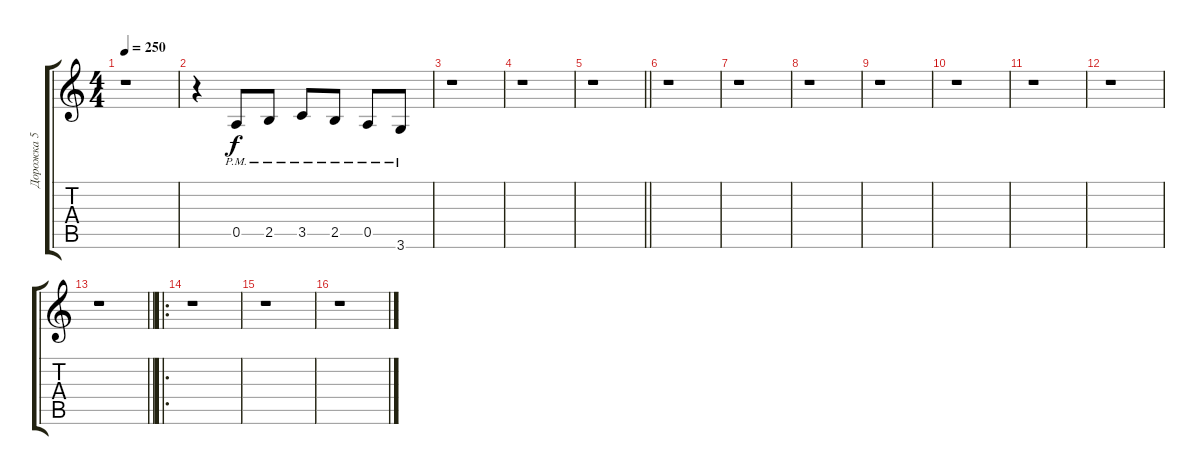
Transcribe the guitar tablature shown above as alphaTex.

\track ("Дорожка 5" "Дорожка 5") {instrument distortionguitar}
\staff {score tabs}
\tuning (E4 B3 G3 D3 A2 E2) {hide}
\ts (4 4)
\tempo 250
\clef g2
\ks c
r.1{dy f} |
r.4 0.5{pm}.8 2.5{pm}.8 3.5{pm}.8 2.5{pm}.8 0.5{pm}.8 3.6{pm}.8 |
r.1 |
r.1 |
\barLineRight lightlight
r.1 |
r.1 |
r.1 |
r.1 |
r.1 |
r.1 |
r.1 |
r.1 |
\barLineRight lightlight
r.1 |
\ro
r.1 |
r.1 |
r.1
